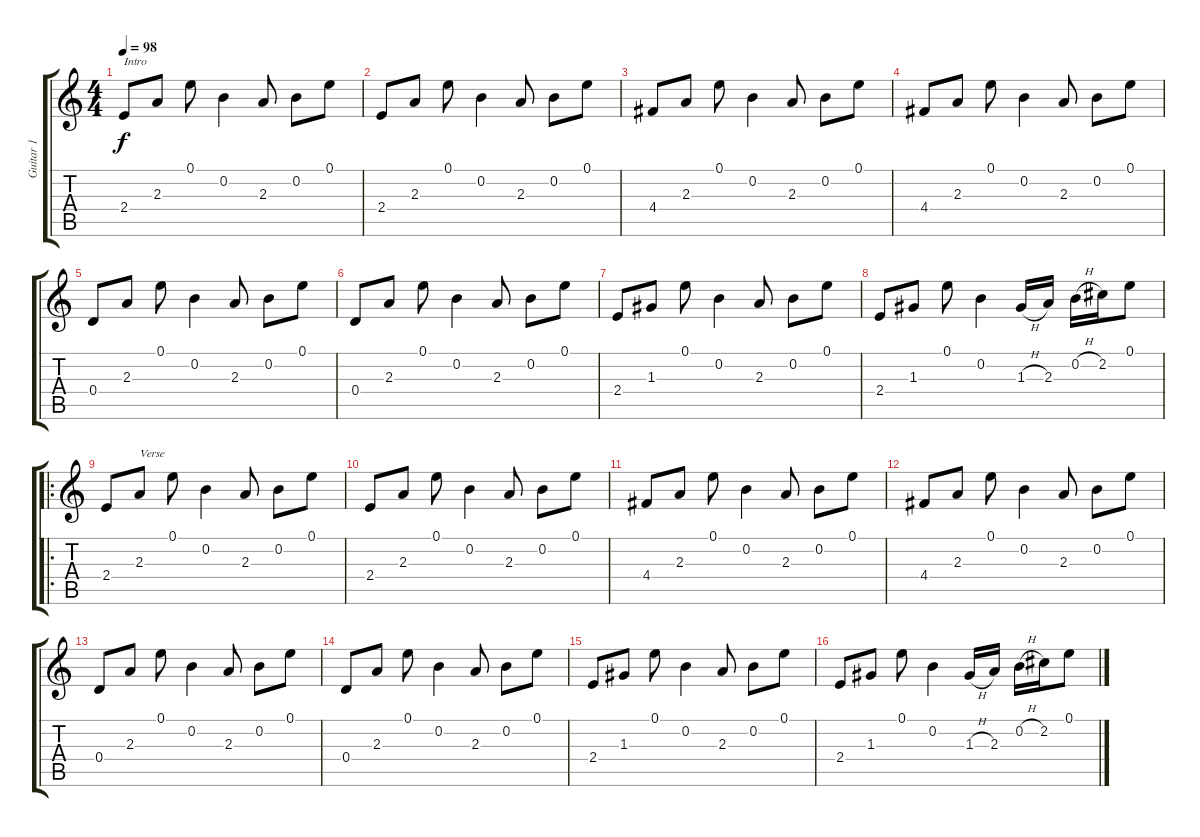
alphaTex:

\track ("Guitar 1" "Guitar 1") {instrument acousticguitarsteel}
\staff {score tabs}
\tuning (E4 B3 G3 D3 A2 E2) {hide}
\ts (4 4)
\tempo 98
\clef g2
\ks c
2.4.8{txt "Intro" dy f instrument acousticguitarsteel} 2.3.8 0.1.8 0.2.4 2.3.8 0.2.8 0.1.8 |
2.4.8 2.3.8 0.1.8 0.2.4 2.3.8 0.2.8 0.1.8 |
4.4.8 2.3.8 0.1.8 0.2.4 2.3.8 0.2.8 0.1.8 |
4.4.8 2.3.8 0.1.8 0.2.4 2.3.8 0.2.8 0.1.8 |
0.4.8 2.3.8 0.1.8 0.2.4 2.3.8 0.2.8 0.1.8 |
0.4.8 2.3.8 0.1.8 0.2.4 2.3.8 0.2.8 0.1.8 |
2.4.8 1.3.8 0.1.8 0.2.4 2.3.8 0.2.8 0.1.8 |
2.4.8 1.3.8 0.1.8 0.2.4 1.3{h}.16 2.3.16 0.2{h}.16 2.2.16 0.1.8 |
\ro
2.4.8 2.3.8{txt "Verse"} 0.1.8 0.2.4 2.3.8 0.2.8 0.1.8 |
2.4.8 2.3.8 0.1.8 0.2.4 2.3.8 0.2.8 0.1.8 |
4.4.8 2.3.8 0.1.8 0.2.4 2.3.8 0.2.8 0.1.8 |
4.4.8 2.3.8 0.1.8 0.2.4 2.3.8 0.2.8 0.1.8 |
0.4.8 2.3.8 0.1.8 0.2.4 2.3.8 0.2.8 0.1.8 |
0.4.8 2.3.8 0.1.8 0.2.4 2.3.8 0.2.8 0.1.8 |
2.4.8 1.3.8 0.1.8 0.2.4 2.3.8 0.2.8 0.1.8 |
2.4.8 1.3.8 0.1.8 0.2.4 1.3{h}.16 2.3.16 0.2{h}.16 2.2.16 0.1.8
